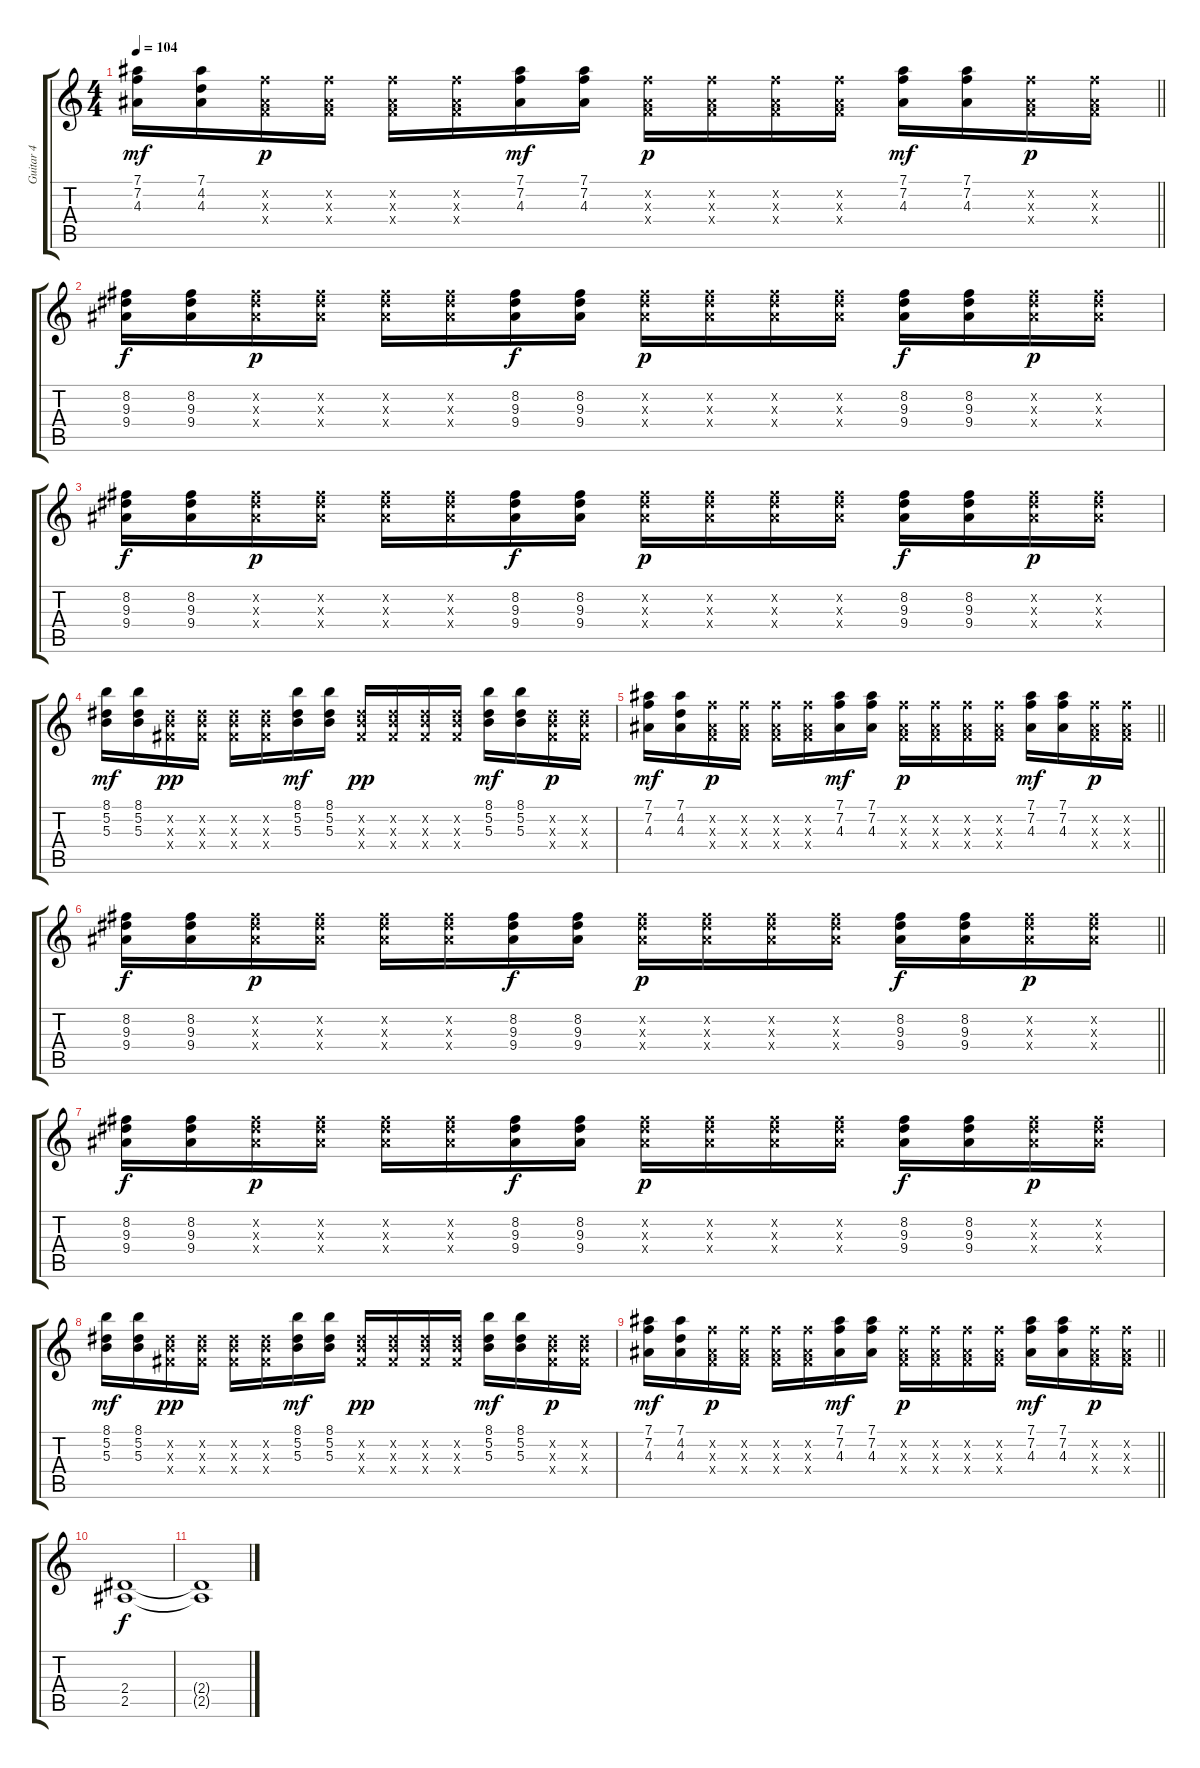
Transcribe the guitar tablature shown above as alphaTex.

\track ("Guitar 4" "Guitar 4") {instrument electricguitarclean}
\staff {score tabs}
\tuning (Eb4 Bb3 Gb3 Db3 Ab2 Eb2) {hide}
\ts (4 4)
\tempo 104
\clef g2
\barLineRight lightlight
\ks c
(7.1 7.2 4.3).16{dy mf} (7.1 4.2 4.3).16 (7.2{x} 4.3{x} 4.4{x}).16{dy p} (7.2{x} 4.3{x} 4.4{x}).16 (7.2{x} 4.3{x} 4.4{x}).16 (7.2{x} 4.3{x} 4.4{x}).16 (7.1 7.2 4.3).16{dy mf} (7.1 7.2 4.3).16 (7.2{x} 4.3{x} 4.4{x}).16{dy p} (7.2{x} 4.3{x} 4.4{x}).16 (7.2{x} 4.3{x} 4.4{x}).16 (7.2{x} 4.3{x} 4.4{x}).16 (7.1 7.2 4.3).16{dy mf} (7.1 7.2 4.3).16 (7.2{x} 4.3{x} 4.4{x}).16{dy p} (7.2{x} 4.3{x} 4.4{x}).16 |
\section ("" "")
(8.2 9.3 9.4).16{dy f} (8.2 9.3 9.4).16 (8.2{x} 9.3{x} 9.4{x}).16{dy p} (8.2{x} 9.3{x} 9.4{x}).16 (8.2{x} 9.3{x} 9.4{x}).16 (8.2{x} 9.3{x} 9.4{x}).16 (8.2 9.3 9.4).16{dy f} (8.2 9.3 9.4).16 (8.2{x} 9.3{x} 9.4{x}).16{dy p} (8.2{x} 9.3{x} 9.4{x}).16 (8.2{x} 9.3{x} 9.4{x}).16 (8.2{x} 9.3{x} 9.4{x}).16 (8.2 9.3 9.4).16{dy f} (8.2 9.3 9.4).16 (8.2{x} 9.3{x} 9.4{x}).16{dy p} (8.2{x} 9.3{x} 9.4{x}).16 |
(8.2 9.3 9.4).16{dy f} (8.2 9.3 9.4).16 (8.2{x} 9.3{x} 9.4{x}).16{dy p} (8.2{x} 9.3{x} 9.4{x}).16 (8.2{x} 9.3{x} 9.4{x}).16 (8.2{x} 9.3{x} 9.4{x}).16 (8.2 9.3 9.4).16{dy f} (8.2 9.3 9.4).16 (8.2{x} 9.3{x} 9.4{x}).16{dy p} (8.2{x} 9.3{x} 9.4{x}).16 (8.2{x} 9.3{x} 9.4{x}).16 (8.2{x} 9.3{x} 9.4{x}).16 (8.2 9.3 9.4).16{dy f} (8.2 9.3 9.4).16 (8.2{x} 9.3{x} 9.4{x}).16{dy p} (8.2{x} 9.3{x} 9.4{x}).16 |
(8.1 5.2 5.3).16{dy mf} (8.1 5.2 5.3).16 (5.2{x} 5.3{x} 5.4{x}).16{dy pp} (5.2{x} 5.3{x} 5.4{x}).16 (5.2{x} 5.3{x} 5.4{x}).16 (5.2{x} 5.3{x} 5.4{x}).16 (8.1 5.2 5.3).16{dy mf} (8.1 5.2 5.3).16 (5.2{x} 5.3{x} 5.4{x}).16{dy pp} (5.2{x} 5.3{x} 5.4{x}).16 (5.2{x} 5.3{x} 5.4{x}).16 (5.2{x} 5.3{x} 5.4{x}).16 (8.1 5.2 5.3).16{dy mf} (8.1 5.2 5.3).16 (5.2{x} 5.3{x} 5.4{x}).16{dy p} (5.2{x} 5.3{x} 5.4{x}).16 |
\barLineRight lightlight
(7.1 7.2 4.3).16{dy mf} (7.1 4.2 4.3).16 (7.2{x} 4.3{x} 4.4{x}).16{dy p} (7.2{x} 4.3{x} 4.4{x}).16 (7.2{x} 4.3{x} 4.4{x}).16 (7.2{x} 4.3{x} 4.4{x}).16 (7.1 7.2 4.3).16{dy mf} (7.1 7.2 4.3).16 (7.2{x} 4.3{x} 4.4{x}).16{dy p} (7.2{x} 4.3{x} 4.4{x}).16 (7.2{x} 4.3{x} 4.4{x}).16 (7.2{x} 4.3{x} 4.4{x}).16 (7.1 7.2 4.3).16{dy mf} (7.1 7.2 4.3).16 (7.2{x} 4.3{x} 4.4{x}).16{dy p} (7.2{x} 4.3{x} 4.4{x}).16 |
\barLineRight lightlight
(8.2 9.3 9.4).16{dy f} (8.2 9.3 9.4).16 (8.2{x} 9.3{x} 9.4{x}).16{dy p} (8.2{x} 9.3{x} 9.4{x}).16 (8.2{x} 9.3{x} 9.4{x}).16 (8.2{x} 9.3{x} 9.4{x}).16 (8.2 9.3 9.4).16{dy f} (8.2 9.3 9.4).16 (8.2{x} 9.3{x} 9.4{x}).16{dy p} (8.2{x} 9.3{x} 9.4{x}).16 (8.2{x} 9.3{x} 9.4{x}).16 (8.2{x} 9.3{x} 9.4{x}).16 (8.2 9.3 9.4).16{dy f} (8.2 9.3 9.4).16 (8.2{x} 9.3{x} 9.4{x}).16{dy p} (8.2{x} 9.3{x} 9.4{x}).16 |
\section ("" "")
(8.2 9.3 9.4).16{dy f} (8.2 9.3 9.4).16 (8.2{x} 9.3{x} 9.4{x}).16{dy p} (8.2{x} 9.3{x} 9.4{x}).16 (8.2{x} 9.3{x} 9.4{x}).16 (8.2{x} 9.3{x} 9.4{x}).16 (8.2 9.3 9.4).16{dy f} (8.2 9.3 9.4).16 (8.2{x} 9.3{x} 9.4{x}).16{dy p} (8.2{x} 9.3{x} 9.4{x}).16 (8.2{x} 9.3{x} 9.4{x}).16 (8.2{x} 9.3{x} 9.4{x}).16 (8.2 9.3 9.4).16{dy f} (8.2 9.3 9.4).16 (8.2{x} 9.3{x} 9.4{x}).16{dy p} (8.2{x} 9.3{x} 9.4{x}).16 |
(8.1 5.2 5.3).16{dy mf} (8.1 5.2 5.3).16 (5.2{x} 5.3{x} 5.4{x}).16{dy pp} (5.2{x} 5.3{x} 5.4{x}).16 (5.2{x} 5.3{x} 5.4{x}).16 (5.2{x} 5.3{x} 5.4{x}).16 (8.1 5.2 5.3).16{dy mf} (8.1 5.2 5.3).16 (5.2{x} 5.3{x} 5.4{x}).16{dy pp} (5.2{x} 5.3{x} 5.4{x}).16 (5.2{x} 5.3{x} 5.4{x}).16 (5.2{x} 5.3{x} 5.4{x}).16 (8.1 5.2 5.3).16{dy mf} (8.1 5.2 5.3).16 (5.2{x} 5.3{x} 5.4{x}).16{dy p} (5.2{x} 5.3{x} 5.4{x}).16 |
\barLineRight lightlight
(7.1 7.2 4.3).16{dy mf} (7.1 4.2 4.3).16 (7.2{x} 4.3{x} 4.4{x}).16{dy p} (7.2{x} 4.3{x} 4.4{x}).16 (7.2{x} 4.3{x} 4.4{x}).16 (7.2{x} 4.3{x} 4.4{x}).16 (7.1 7.2 4.3).16{dy mf} (7.1 7.2 4.3).16 (7.2{x} 4.3{x} 4.4{x}).16{dy p} (7.2{x} 4.3{x} 4.4{x}).16 (7.2{x} 4.3{x} 4.4{x}).16 (7.2{x} 4.3{x} 4.4{x}).16 (7.1 7.2 4.3).16{dy mf} (7.1 7.2 4.3).16 (7.2{x} 4.3{x} 4.4{x}).16{dy p} (7.2{x} 4.3{x} 4.4{x}).16 |
\section ("" "")
(2.4 2.5).1{dy f} |
(2.4{t} 2.5{t}).1
